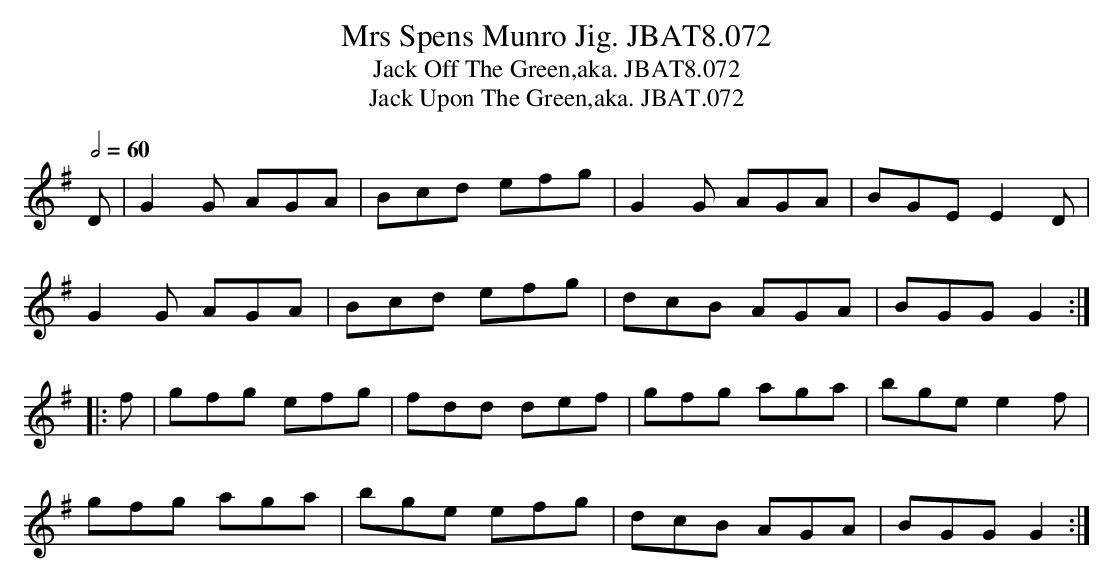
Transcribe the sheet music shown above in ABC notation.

X:1
T:Mrs Spens Munro Jig. JBAT8.072
T:Jack Off The Green,aka. JBAT8.072
T:Jack Upon The Green,aka. JBAT.072
M:6/8|
L:1/8
Q:1/2=60
K:G
D|G2 G AGA|Bcd efg|G2 G AGA|BGE E2 D|
G2 G AGA|Bcd efg|dcB AGA|BGG G2:|
|:f|gfg efg|fdd def|gfg aga|bge e2 f|
gfg aga|bge efg|dcB AGA|BGG G2:|
